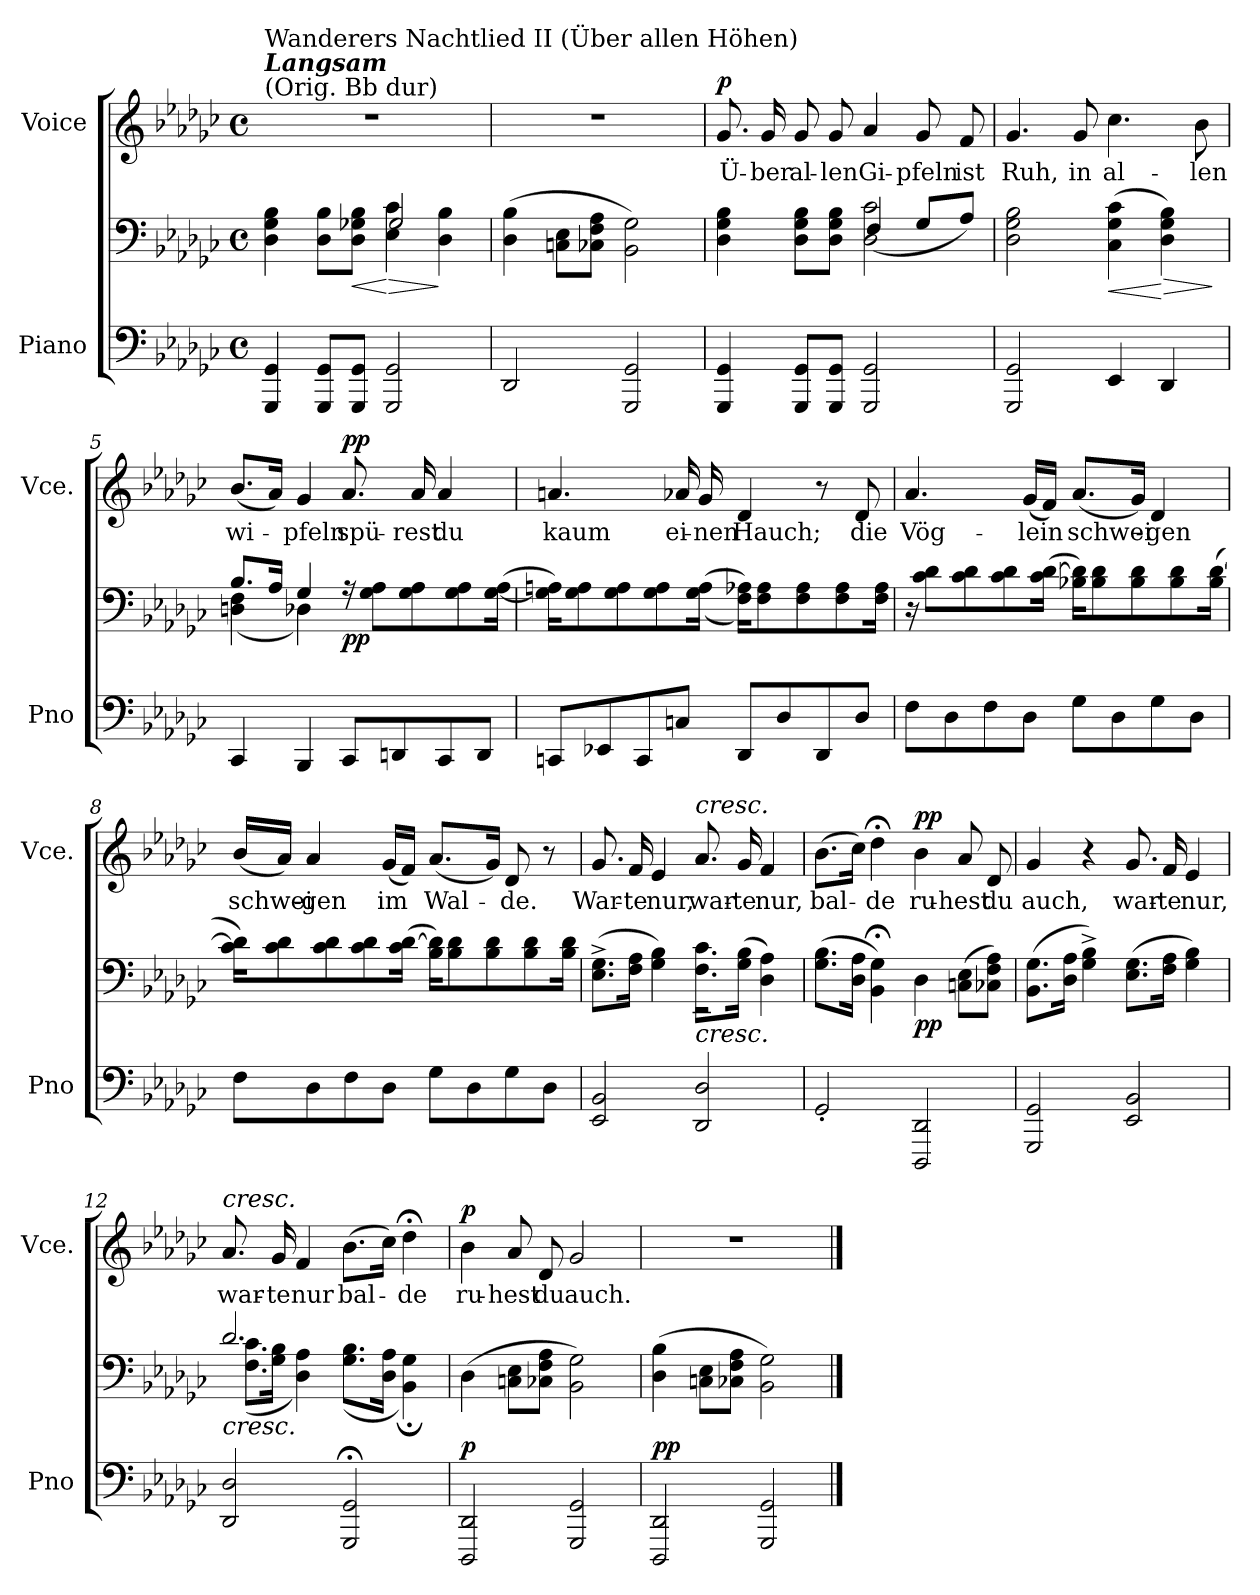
**kern	**kern	**dynam	**kern	**text	**dynam
*part2	*part2	*part2	*part1	*part1	*part1
*staff3	*staff2	*staff2/3	*staff1	*staff1	*staff1
*I"Piano	*	*	*I"Voice	*	*
*I'Pno	*	*	*I'Vce.	*	*
*clefF4	*clefF4	*	*clefG2	*	*
*k[b-e-a-d-g-c-]	*k[b-e-a-d-g-c-]	*	*k[b-e-a-d-g-c-]	*	*
*M4/4	*M4/4	*	*M4/4	*	*
*met(c)	*met(c)	*	*met(c)	*	*
*MM33	*MM33	*	*MM33	*	*
=1	=1	=1	=1	=1	=1
*	*^	*	*	*	*
!	!	!	!	!LO:TX:a:t=(Orig. Bb dur)	!	!
!	!	!	!	!LO:TX:a:Bi:t=Langsam	!	!
!	!	!	!	!LO:TX:a:t=Wanderers Nachtlied II (Über allen Höhen)	!	!
!	!	!	!LO:DY:b	!	!	!
!	!	!	!LO:DY:n=1:b	!	!	!
!	!	!	!LO:DY:n=2:b	!	!	!
4GGG-/ 4GG-/	4D-\ 4G-\ 4B-\	2ryy	other-dynamics p other-dynamics	1r	.	.
8GGG-/ 8GG-/L	8D-\ 8B-\L	.	.	.	.	.
!	!	!	!LO:HP:b	!	!	!
8GGG-/ 8GG-/J	8D-\ 8G-X\ 8B-\J	.	<	.	.	.
!	!	!	!LO:HP:n=1:b	!	!	!
2GGG-/ 2GG-/	4E-\ 4c-\	2G-/	[ >	.	.	.
.	4D-\ 4B-\	.	]	.	.	.
*	*v	*v	*	*	*	*
=2	=2	=2	=2	=2	=2
2DD-/	(>4D-\ 4B-\	.	1r	.	.
.	8Cn\ 8E-\L	.	.	.	.
.	8C-X\ 8F\ 8A-\J	.	.	.	.
2GGG-/ 2GG-/	2BB-\ 2G-\)	.	.	.	.
=3	=3	=3	=3	=3	=3
*	*^	*	*	*	*
!	!	!	!	!	!LO:LY:b	!LO:DY:a
4GGG-/ 4GG-/	4D-\ 4G-\ 4B-\	2ryy	.	8.g-/	Ü-	p
!	!	!	!	!	!LO:LY:b	!
.	.	.	.	16g-/	ber	.
!	!	!	!	!	!LO:LY:b	!
8GGG-/ 8GG-/L	8D-\ 8G-\ 8B-\L	.	.	8g-/	al-	.
!	!	!	!	!	!LO:LY:b	!
8GGG-/ 8GG-/J	8D-\ 8G-\ 8B-\J	.	.	8g-/	-len	.
!	!	!	!	!	!LO:LY:b	!
2GGG-/ 2GG-/	2D-\ 2c-\	(>4F/	.	4a-/	Gi-	.
!	!	!	!	!	!LO:LY:b	!
.	.	8G-/L	.	8g-/	-pfeln	.
!	!	!	!	!	!LO:LY:b	!
.	.	8A-/J)	.	8f/	ist	.
=4	=4	=4	=4	=4	=4	=4
!	!	!	!	!	!LO:LY:b	!
*	*v	*v	*	*	*	*
2GGG-/ 2GG-/	2D-\ 2G-\ 2B-\	.	4.g-/	Ruh,	.
!	!	!	!	!LO:LY:b	!
.	.	.	8g-/	in	.
!	!	!LO:HP:b	!	!LO:LY:b	!
4EE-/	(>4C-\ 4G-\ 4c-\	<	4.cc-\	al-	.
!	!	!LO:HP:n=1:b	!	!	!
4DD-/	4D-\ 4G-\ 4B-\)	[ >	.	.	.
!	!	!	!	!LO:LY:b	!
.	.	.	8b-\	-len	.
.	.	]	.	.	.
!!LO:LB:g=z
=5	=5	=5	=5	=5	=5
*	*^	*	*	*	*
!	!	!	!	!	!LO:LY:b	!
4CC-/	8.B-/L	(<4Dn\ 4F\	.	(<8.b-/L	wi-	.
.	16A-/Jk	.	.	16a-/Jk)	.	.
!	!	!	!	!	!LO:LY:b	!
4BBB-/	4G-/	4D-X\)	.	4g-/	-pfeln	.
!	!	!	!LO:DY:b	!	!LO:LY:b	!LO:DY:a
8CC-/L	2ryy	16rA	pp	8.a-/	spü-	pp
.	.	8G-\ 8A-\L	.	.	.	.
8DDn/	.	.	.	.	.	.
!	!	!	!	!	!LO:LY:b	!
.	.	8G-\ 8A-\	.	16a-/	-rest	.
!	!	!	!	!	!LO:LY:b	!
8CC-/	.	.	.	4a-/	du	.
.	.	8G-\ 8A-\	.	.	.	.
8DD/J	.	.	.	.	.	.
.	.	(>[16G-\ 16A-\Jk	.	.	.	.
=6	=6	=6	=6	=6	=6	=6
!	!	!	!	!	!LO:LY:b	!
*	*v	*v	*	*	*	*
8CCn/L	16G-\] 16An\KL)	.	4.an/	kaum	.
.	8G-\ 8A\	.	.	.	.
8EE-X/	.	.	.	.	.
.	8G-\ 8A\	.	.	.	.
8CC/	.	.	.	.	.
.	8G-\ 8A\	.	.	.	.
!	!	!	!	!LO:LY:b	!
8Cn/J	.	.	16a-X/	ei-	.
!	!	!	!	!LO:LY:b	!
.	(<(>16G-\ 16A\Jk	.	16g-/	-nen	.
!	!	!	!	!LO:LY:b	!
8DD-/L	16F\ 16A-X\KL))	.	4d-/	Hauch;	.
.	8F\ 8A-\	.	.	.	.
8D-/	.	.	.	.	.
.	8F\ 8A-\	.	.	.	.
8DD-/	.	.	8r	.	.
.	8F\ 8A-\	.	.	.	.
!	!	!	!	!LO:LY:b	!
8D-/J	.	.	8d-/	die	.
.	16F\ 16A-\Jk	.	.	.	.
=7	=7	=7	=7	=7	=7
!	!	!	!	!LO:LY:b	!
8F\L	16r	.	4.a-/	Vög-	.
.	8c-\ 8d-\L	.	.	.	.
8D-\	.	.	.	.	.
.	8c-\ 8d-\	.	.	.	.
8F\	.	.	.	.	.
.	8c-\ 8d-\	.	.	.	.
!	!	!	!	!LO:LY:b	!
8D-\J	.	.	(<16g-/LL	-lein	.
.	(<16c-\ [16d-\Jk	.	16f/JJ)	.	.
!	!	!	!	!LO:LY:b	!
8G-\L	16B-X\ 16d-\]KL)	.	(<8.a-/L	schwei-	.
.	8B-\ 8d-\	.	.	.	.
8D-\	.	.	.	.	.
.	8B-\ 8d-\	.	16g-/Jk)	.	.
!	!	!	!	!LO:LY:b	!
8G-\	.	.	4d-/	-gen	.
.	8B-\ 8d-\	.	.	.	.
8D-\J	.	.	.	.	.
.	(<16B-\ [16d-\Jk	.	.	.	.
!!LO:LB:g=z
=8	=8	=8	=8	=8	=8
!	!	!	!	!LO:LY:b	!
8F\L	16c-\ 16d-\]KL)	.	(<16b-/LL	schwei-	.
.	8c-\ 8d-\	.	16a-/JJ)	.	.
!	!	!	!	!LO:LY:b	!
8D-\	.	.	4a-/	-gen	.
.	8c-\ 8d-\	.	.	.	.
8F\	.	.	.	.	.
.	8c-\ 8d-\	.	.	.	.
!	!	!	!	!LO:LY:b	!
8D-\J	.	.	(<16g-/LL	-im	.
.	(<16c-\ [16d-\Jk	.	16f/JJ)	.	.
!	!	!	!	!LO:LY:b	!
8G-\L	16B-\ 16d-\]KL)	.	(<8.a-/L	Wal-	.
.	8B-\ 8d-\	.	.	.	.
8D-\	.	.	.	.	.
.	8B-\ 8d-\	.	16g-/Jk)	.	.
!	!	!	!	!LO:LY:b	!
8G-\	.	.	8d-/	-de.	.
.	8B-\ 8d-\	.	.	.	.
8D-\J	.	.	8r	.	.
.	16B-\ 16d-\Jk	.	.	.	.
=9	=9	=9	=9	=9	=9
*	*^	*	*	*	*
!	!	!	!	!	!LO:LY:b	!
2EE-/ 2BB-/	(>8.E-\^ 8.G-\^L	2ryy	.	8.g-/	War-	.
!	!	!	!	!	!LO:LY:b	!
.	16F\ 16A-\Jk	.	.	16f/	-te	.
!	!	!	!	!	!LO:LY:b	!
.	4G-\ 4B-\)	.	.	4e-/	nur,	.
!	!	!	!	!LO:TX:a:i:t=cresc.	!	!
!	!LO:TX:b:i:t=cresc.	!	!	!	!	!
!	!	!	!	!	!LO:LY:b	!
2DD-/ 2D-/	8.F\ 8.c-\L	2r	.	8.a-/	war-	.
!	!	!	!	!	!LO:LY:b	!
.	(>16G-\ 16B-\Jk	.	.	16g-/	-te	.
!	!	!	!	!	!LO:LY:b	!
.	4D-\ 4A-\)	.	.	4f/	nur,	.
*	*v	*v	*	*	*	*
=10	=10	=10	=10	=10	=10
!	!	!	!	!LO:LY:b	!
2GG-'/	(>8.G-\ 8.B-\L	.	(>8.b-\L	bal-	.
.	16D-\ 16A-\Jk	.	16cc-\Jk)	.	.
!	!	!	!	!LO:LY:b	!
.	4BB-\;< 4G-\;<)	.	4dd-;<\	-de	.
!	!	!LO:DY:b	!	!LO:LY:b	!LO:DY:a
2DDD-/ 2DD-/	4D-\	pp	4b-\	ru-	pp
!	!	!	!	!LO:LY:b	!
.	(>8Cn\ 8E-\L	.	8a-/	-hest	.
!	!	!	!	!LO:LY:b	!
.	8C-X\ 8F\ 8A-\J)	.	8d-/	du	.
!!LO:PB:g=z
=11	=11	=11	=11	=11	=11
!	!	!	!	!LO:LY:b	!
2GGG-/ 2GG-/	(>8.BB-\ 8.G-\L	.	4g-/	auch,	.
.	16D-\ 16A-\Jk	.	.	.	.
.	4G-\^ 4B-\^)	.	4r	.	.
!	!	!	!	!LO:LY:b	!
2EE-/ 2BB-/	(>8.E-\ 8.G-\L	.	8.g-/	war-	.
!	!	!	!	!LO:LY:b	!
.	16F\ 16A-\Jk	.	16f/	-te	.
!	!	!	!	!LO:LY:b	!
.	4G-\ 4B-\)	.	4e-/	nur,	.
=12	=12	=12	=12	=12	=12
*	*^	*	*	*	*
!	!	!	!	!LO:TX:a:i:t=cresc.	!	!
!	!LO:TX:b:i:t=cresc.	!	!	!	!	!
!	!	!	!	!	!LO:LY:b	!
2DD-/ 2D-/	2.d-/	(>8.F\ 8.c-\L	.	8.a-/	war-	.
!	!	!	!	!	!LO:LY:b	!
.	.	16G-\ 16B-\Jk	.	16g-/	-te	.
!	!	!	!	!	!LO:LY:b	!
.	.	4D-\ 4A-\)	.	4f/	nur	.
!	!	!	!	!	!LO:LY:b	!
2GGG-/;< 2GG-/;<	.	(>8.G-\ 8.B-\L	.	(>8.b-\L	bal-	.
.	.	16D-\ 16A-\Jk	.	16cc-\Jk)	.	.
!	!	!	!	!	!LO:LY:b	!
.	4rDDDyy	4BB-\;< 4G-\;<)	.	4dd-;<\	-de	.
=13	=13	=13	=13	=13	=13	=13
!	!	!	!LO:DY:a=2	!	!LO:LY:b	!LO:DY:a
*	*v	*v	*	*	*	*
2DDD-/ 2DD-/	(>4D-\	p	4b-\	ru-	p
!	!	!	!	!LO:LY:b	!
.	8Cn\ 8E-\L	.	8a-/	-hest	.
!	!	!	!	!LO:LY:b	!
.	8C-X\ 8F\ 8A-\J	.	8d-/	du	.
!	!	!	!	!LO:LY:b	!
2GGG-/ 2GG-/	2BB-\ 2G-\)	.	2g-/	auch.	.
=14	=14	=14	=14	=14	=14
!	!	!LO:DY:a=2	!	!	!
2DDD-/ 2DD-/	(>4D-\ 4B-\	pp	1r	.	.
.	8Cn\ 8E-\L	.	.	.	.
.	8C-X\ 8F\ 8A-\J	.	.	.	.
2GGG-/ 2GG-/	2BB-\ 2G-\)	.	.	.	.
==	==	==	==	==	==
*-	*-	*-	*-	*-	*-
